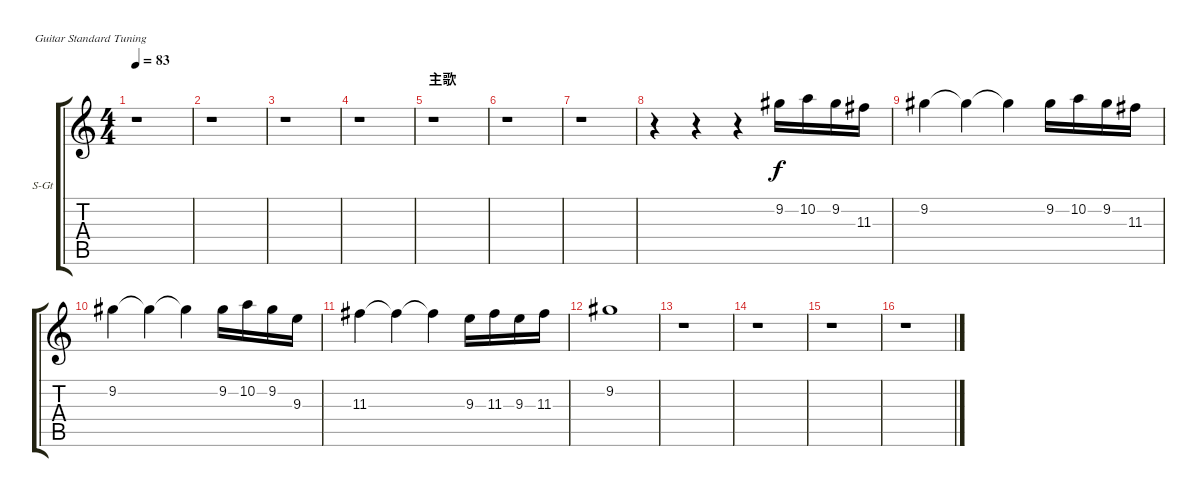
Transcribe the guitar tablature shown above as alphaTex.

\bracketExtendMode groupsimilarinstruments
\firstSystemTrackNameOrientation horizontal
\otherSystemsTrackNameOrientation horizontal
\track ("Keyboard" "S-Gt") {instrument viola}
\staff {score tabs}
\tuning (E4 B3 G3 D3 A2 E2)
\displaytranspose 12
\ts (4 4)
\tempo 83
\clef g2
\ks c
r.1{dy f} |
r.1 |
r.1 |
r.1 |
\section ("" "主歌")
r.1 |
r.1 |
r.1 |
r.4 r.4 r.4 9.2.16 10.2.16 9.2.16 11.3.16 |
9.2.4 9.2{t}.4 9.2{t}.4 9.2.16 10.2.16 9.2.16 11.3.16 |
9.2.4 9.2{t}.4 9.2{t}.4 9.2.16 10.2.16 9.2.16 9.3.16 |
11.3.4 11.3{t}.4 11.3{t}.4 9.3.16 11.3.16 9.3.16 11.3.16 |
9.2.1 |
r.1 |
r.1 |
r.1 |
r.1
